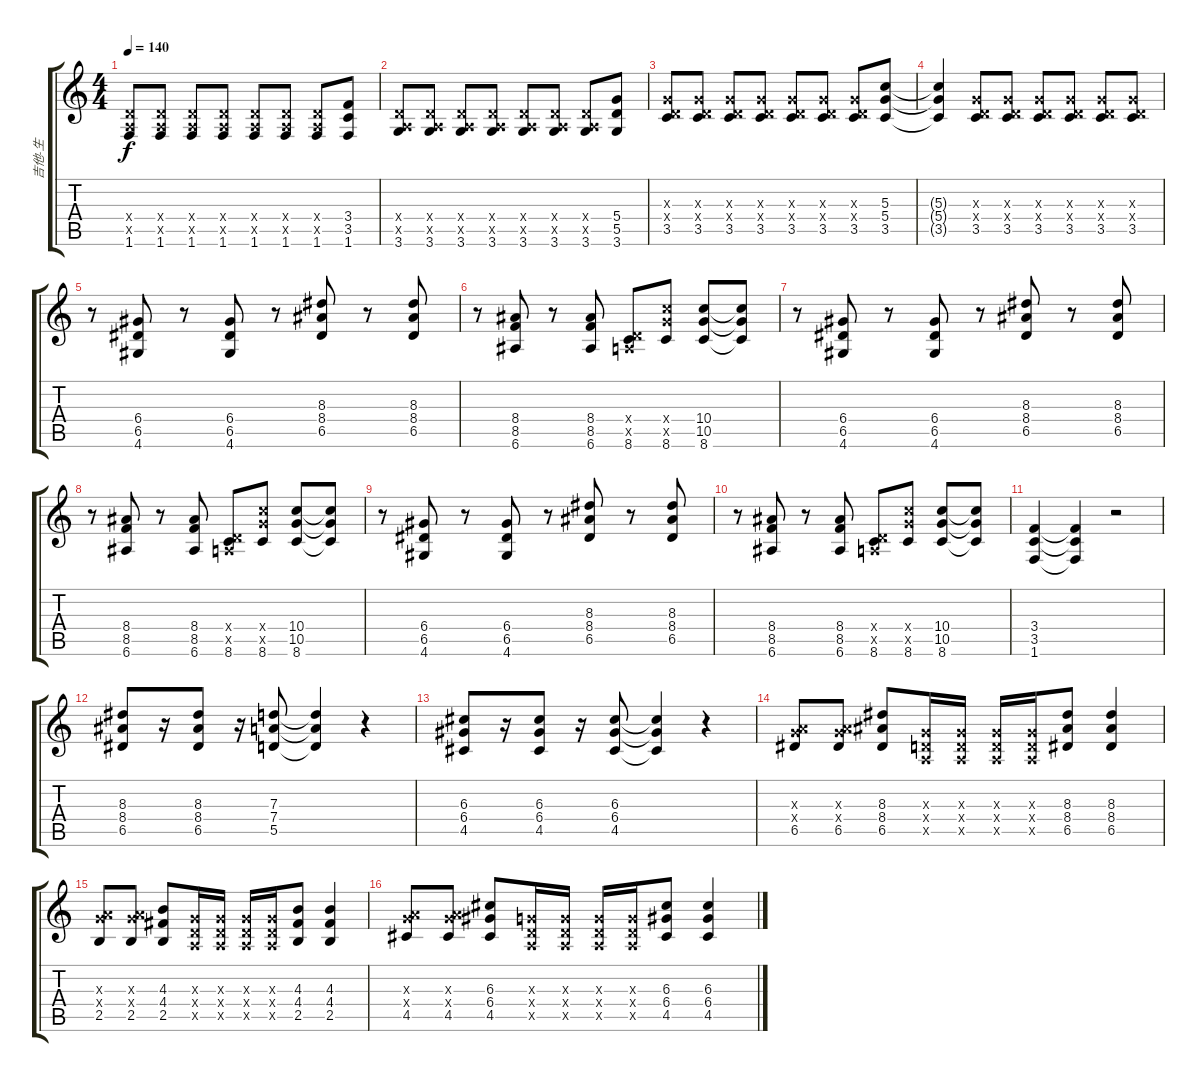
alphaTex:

\track ("吉他-生" "吉他-生") {instrument distortionguitar}
\staff {score tabs}
\tuning (E4 B3 G3 D3 A2 E2) {hide}
\ts (4 4)
\tempo 140
\clef g2
\ks c
(0.4{x} 0.5{x} 1.6).8{dy f} (0.4{x} 0.5{x} 1.6).8 (0.4{x} 0.5{x} 1.6).8 (0.4{x} 0.5{x} 1.6).8 (0.4{x} 0.5{x} 1.6).8 (0.4{x} 0.5{x} 1.6).8 (0.4{x} 0.5{x} 1.6).8 (3.4 3.5 1.6).8 |
(0.4{x} 0.5{x} 3.6).8 (0.4{x} 0.5{x} 3.6).8 (0.4{x} 0.5{x} 3.6).8 (0.4{x} 0.5{x} 3.6).8 (0.4{x} 0.5{x} 3.6).8 (0.4{x} 0.5{x} 3.6).8 (0.4{x} 0.5{x} 3.6).8 (5.4 5.5 3.6).8 |
(0.3{x} 0.4{x} 3.5).8 (0.3{x} 0.4{x} 3.5).8 (0.3{x} 0.4{x} 3.5).8 (0.3{x} 0.4{x} 3.5).8 (0.3{x} 0.4{x} 3.5).8 (0.3{x} 0.4{x} 3.5).8 (0.3{x} 0.4{x} 3.5).8 (5.3 5.4 3.5).8 |
(5.3{t} 5.4{t} 3.5{t}).4 (0.3{x} 0.4{x} 3.5).8 (0.3{x} 0.4{x} 3.5).8 (0.3{x} 0.4{x} 3.5).8 (0.3{x} 0.4{x} 3.5).8 (0.3{x} 0.4{x} 3.5).8 (0.3{x} 0.4{x} 3.5).8 |
r.8 (6.4 6.5 4.6).8 r.8 (6.4 6.5 4.6).8 r.8 (8.3 8.4 6.5).8 r.8 (8.3 8.4 6.5).8 |
r.8 (8.4 8.5 6.6).8 r.8 (8.4 8.5 6.6).8 (0.4{x} 0.5{x} 8.6).8 (10.4{x} 10.5{x} 8.6).8 (10.4 10.5 8.6).8 (10.4{t} 10.5{t} 8.6{t}).8 |
r.8 (6.4 6.5 4.6).8 r.8 (6.4 6.5 4.6).8 r.8 (8.3 8.4 6.5).8 r.8 (8.3 8.4 6.5).8 |
r.8 (8.4 8.5 6.6).8 r.8 (8.4 8.5 6.6).8 (0.4{x} 0.5{x} 8.6).8 (10.4{x} 10.5{x} 8.6).8 (10.4 10.5 8.6).8 (10.4{t} 10.5{t} 8.6{t}).8 |
r.8 (6.4 6.5 4.6).8 r.8 (6.4 6.5 4.6).8 r.8 (8.3 8.4 6.5).8 r.8 (8.3 8.4 6.5).8 |
r.8 (8.4 8.5 6.6).8 r.8 (8.4 8.5 6.6).8 (0.4{x} 0.5{x} 8.6).8 (10.4{x} 10.5{x} 8.6).8 (10.4 10.5 8.6).8 (10.4{t} 10.5{t} 8.6{t}).8 |
(3.4 3.5 1.6).4 (3.4{t} 3.5{t} 1.6{t}).4 r.2 |
(8.3 8.4 6.5).8 r.16 (8.3 8.4 6.5).8 r.16 (7.3 7.4 5.5).8 (7.3{t} 7.4{t} 5.5{t}).4 r.4 |
(6.3 6.4 4.5).8 r.16 (6.3 6.4 4.5).8 r.16 (6.3 6.4 4.5).8 (6.3{t} 6.4{t} 4.5{t}).4 r.4 |
(0.3{x} 7.4{x} 6.5).8 (0.3{x} 7.4{x} 6.5).8 (8.3 8.4 6.5).8 (0.3{x} 0.4{x} 0.5{x}).16 (0.3{x} 0.4{x} 0.5{x}).16 (0.3{x} 0.4{x} 0.5{x}).16 (0.3{x} 0.4{x} 0.5{x}).16 (8.3 8.4 6.5).8 (8.3 8.4 6.5).4 |
(0.3{x} 7.4{x} 2.5).8 (0.3{x} 7.4{x} 2.5).8 (4.3 4.4 2.5).8 (0.3{x} 0.4{x} 0.5{x}).16 (0.3{x} 0.4{x} 0.5{x}).16 (0.3{x} 0.4{x} 0.5{x}).16 (0.3{x} 0.4{x} 0.5{x}).16 (4.3 4.4 2.5).8 (4.3 4.4 2.5).4 |
(0.3{x} 7.4{x} 4.5).8 (0.3{x} 7.4{x} 4.5).8 (6.3 6.4 4.5).8 (0.3{x} 0.4{x} 0.5{x}).16 (0.3{x} 0.4{x} 0.5{x}).16 (0.3{x} 0.4{x} 0.5{x}).16 (0.3{x} 0.4{x} 0.5{x}).16 (6.3 6.4 4.5).8 (6.3 6.4 4.5).4
